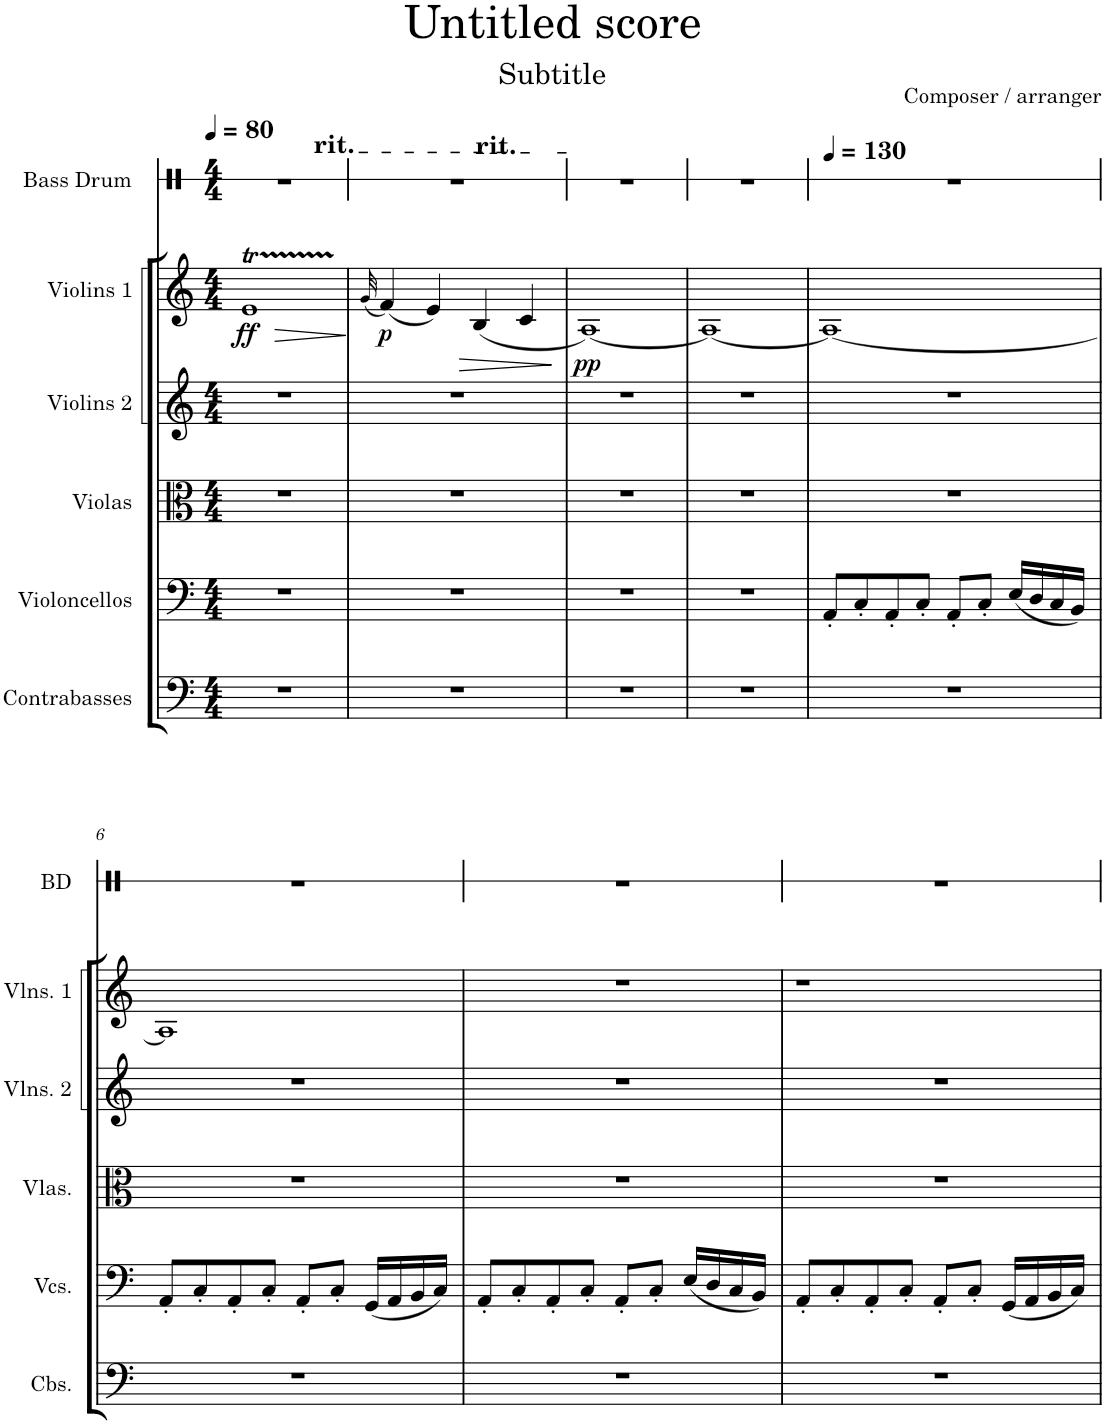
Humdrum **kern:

**kern	**kern	**kern	**kern	**kern	**dynam	**kern
*part6	*part5	*part4	*part3	*part2	*part2	*part1
*staff6	*staff5	*staff4	*staff3	*staff2	*staff2	*staff1
*I"Contrabasses	*I"Violoncellos	*I"Violas	*I"Violins 2	*I"Violins 1	*	*I"Bass Drum
*I'Cbs.	*I'Vcs.	*I'Vlas.	*I'Vlns. 2	*I'Vlns. 1	*	*I'BD
*	*	*	*	*	*	*stria1
*clefF4	*clefF4	*clefC3	*clefG2	*clefG2	*	*clefX
*Trd7c12	*	*	*	*	*	*
*k[]	*k[]	*k[]	*k[]	*k[]	*	*k[]
*M4/4	*M4/4	*M4/4	*M4/4	*M4/4	*	*M4/4
*MM80	*MM80	*MM80	*MM80	*MM80	*	*MM80
=1	=1	=1	=1	=1	=1	=1
!	!	!	!	!	!	!LO:TX:a:t=rit.
!	!	!	!	!	!LO:HP:b	!
!	!	!	!	!	!LO:DY:n=1:b	!
1r	1r	1r	1r	1et	> ff	1r
.	.	.	.	.	]	.
=2	=2	=2	=2	=2	=2	=2
.	.	.	.	(32qg/	.	.
!	!	!	!	!	!LO:DY:b	!
*	*	*	*	*	*	*^
1r	1r	1r	1r	(4f/)	p	1r	2ryy
.	.	.	.	4e/)	.	.	.
!	!	!	!	!	!	!	!LO:TX:a:t=rit.
!	!	!	!	!	!LO:HP:b	!	!
.	.	.	.	(4B/	>	.	2ryy
.	.	.	.	4c/	.	.	.
.	.	.	.	.	]	.	.
=3	=3	=3	=3	=3	=3	=3	=3
!	!	!	!	!	!LO:DY:b	!	!
*	*	*	*	*	*	*v	*v
1r	1r	1r	1r	[1A)	pp	1r
=4	=4	=4	=4	=4	=4	=4
1r	1r	1r	1r	1A_	.	1r
=5	=5	=5	=5	=5	=5	=5
*	*	*	*	*	*	*MM130
1r	8AA'/L	1r	1r	1A_	.	1r
.	8C'/	.	.	.	.	.
.	8AA'/	.	.	.	.	.
.	8C'/J	.	.	.	.	.
.	8AA'/L	.	.	.	.	.
.	8C'/J	.	.	.	.	.
.	(16E/LL	.	.	.	.	.
.	16D/	.	.	.	.	.
.	16C/	.	.	.	.	.
.	16BB/JJ)	.	.	.	.	.
!!LO:LB:g=z
=6	=6	=6	=6	=6	=6	=6
1r	8AA'/L	1r	1r	1A]	.	1r
.	8C'/	.	.	.	.	.
.	8AA'/	.	.	.	.	.
.	8C'/J	.	.	.	.	.
.	8AA'/L	.	.	.	.	.
.	8C'/J	.	.	.	.	.
.	(16GG/LL	.	.	.	.	.
.	16AA/	.	.	.	.	.
.	16BB/	.	.	.	.	.
.	16C/JJ)	.	.	.	.	.
=7	=7	=7	=7	=7	=7	=7
1r	8AA'/L	1r	1r	1r	.	1r
.	8C'/	.	.	.	.	.
.	8AA'/	.	.	.	.	.
.	8C'/J	.	.	.	.	.
.	8AA'/L	.	.	.	.	.
.	8C'/J	.	.	.	.	.
.	(16E/LL	.	.	.	.	.
.	16D/	.	.	.	.	.
.	16C/	.	.	.	.	.
.	16BB/JJ)	.	.	.	.	.
=8	=8	=8	=8	=8	=8	=8
1r	8AA'/L	1r	1r	1r	.	1r
.	8C'/	.	.	.	.	.
.	8AA'/	.	.	.	.	.
.	8C'/J	.	.	.	.	.
.	8AA'/L	.	.	.	.	.
.	8C'/J	.	.	.	.	.
.	(16GG/LL	.	.	.	.	.
.	16AA/	.	.	.	.	.
.	16BB/	.	.	.	.	.
.	16C/JJ)	.	.	.	.	.
=	=	=	=	=	=	=
*-	*-	*-	*-	*-	*-	*-
